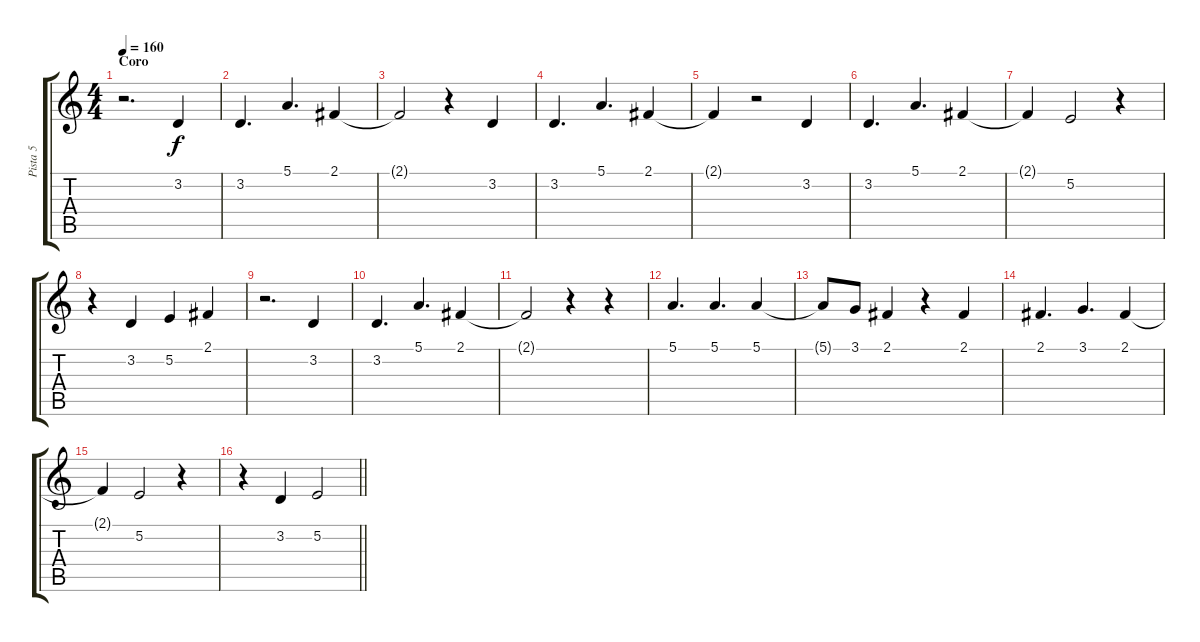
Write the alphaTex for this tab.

\track ("Pista 5" "Pista 5") {instrument voiceoohs}
\staff {score tabs}
\tuning (E4 B3 G3 D3 A2 E2) {hide}
\ts (4 4)
\section ("" "Coro")
\tempo 160
\clef g2
\ks c
r.2{d dy f} 3.2.4 |
3.2.4{d} 5.1.4{d} 2.1.4 |
2.1{t}.2 r.4 3.2.4 |
3.2.4{d} 5.1.4{d} 2.1.4 |
2.1{t}.4 r.2 3.2.4 |
3.2.4{d} 5.1.4{d} 2.1.4 |
2.1{t}.4 5.2.2 r.4 |
r.4 3.2.4 5.2.4 2.1.4 |
r.2{d} 3.2.4 |
3.2.4{d} 5.1.4{d} 2.1.4 |
2.1{t}.2 r.4 r.4 |
5.1.4{d} 5.1.4{d} 5.1.4 |
5.1{t}.8 3.1.8 2.1.4 r.4 2.1.4 |
2.1.4{d} 3.1.4{d} 2.1.4 |
2.1{t}.4 5.2.2 r.4 |
\barLineRight lightlight
r.4 3.2.4 5.2.2
